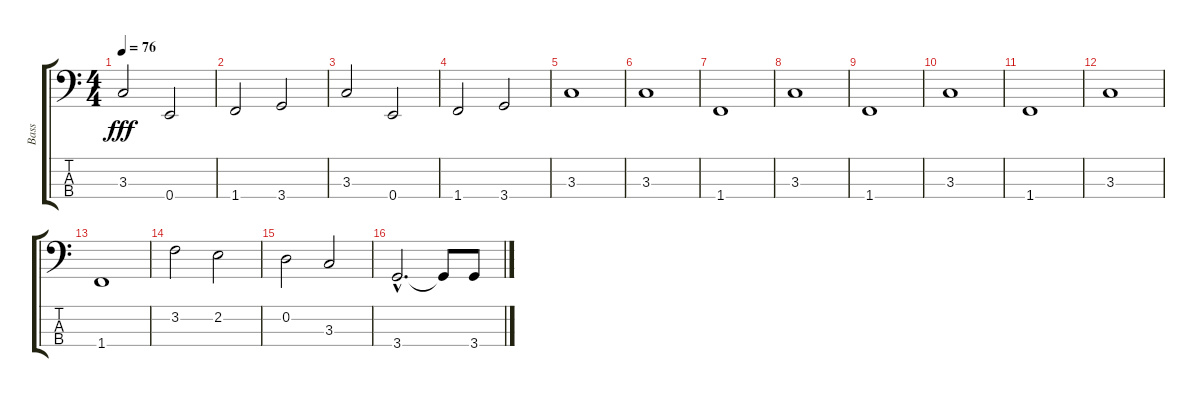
\track ("Bass" "Bass") {instrument electricbassfinger}
\staff {score tabs}
\tuning (G2 D2 A1 E1) {hide}
\ts (4 4)
\tempo 76
\clef f4
\ks c
3.3.2{dy fff} 0.4.2 |
1.4.2 3.4.2 |
3.3.2 0.4.2 |
1.4.2 3.4.2 |
3.3.1 |
3.3.1 |
1.4.1 |
3.3.1 |
1.4.1 |
3.3.1 |
1.4.1 |
3.3.1 |
1.4.1 |
3.2.2 2.2.2 |
0.2.2 3.3.2 |
3.4{hac}.2{d} 3.4{t}.8 3.4{ss}.8
